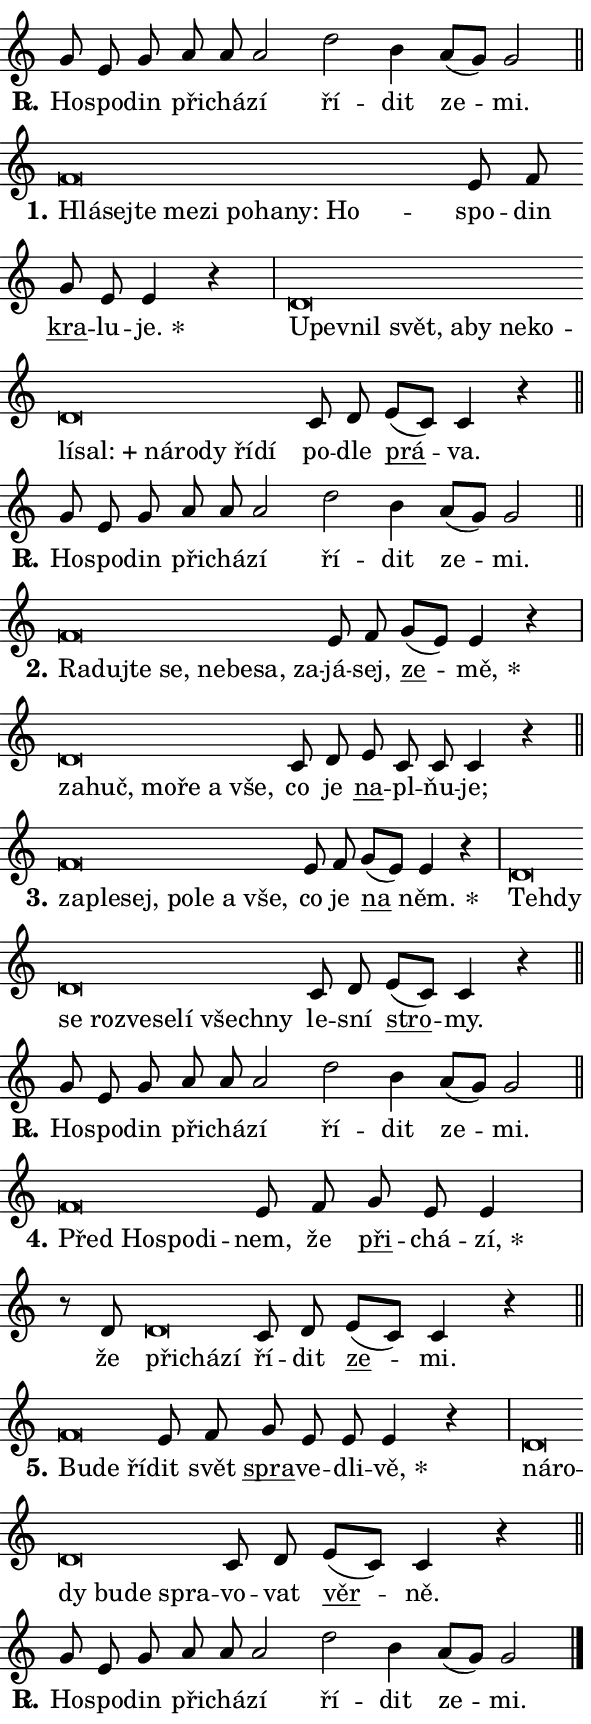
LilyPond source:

\version "2.24.0"
\header { tagline = "" }
\paper {
  indent = 0\cm
  top-margin = 0\cm
  right-margin = 0.13\cm % to fit lyric hyphens
  bottom-margin = 0\cm
  left-margin = 0\cm
  paper-width = 10\cm
  page-breaking = #ly:one-page-breaking
  system-system-spacing.basic-distance = #11
  score-system-spacing.basic-distance = #11
  ragged-last = ##f
}


%% Author: Thomas Morley
%% https://lists.gnu.org/archive/html/lilypond-user/2020-05/msg00002.html
#(define (line-position grob)
"Returns position of @var[grob} in current system:
   @code{'start}, if at first time-step
   @code{'end}, if at last time-step
   @code{'middle} otherwise
"
  (let* ((col (ly:item-get-column grob))
         (ln (ly:grob-object col 'left-neighbor))
         (rn (ly:grob-object col 'right-neighbor))
         (col-to-check-left (if (ly:grob? ln) ln col))
         (col-to-check-right (if (ly:grob? rn) rn col))
         (break-dir-left
           (and
             (ly:grob-property col-to-check-left 'non-musical #f)
             (ly:item-break-dir col-to-check-left)))
         (break-dir-right
           (and
             (ly:grob-property col-to-check-right 'non-musical #f)
             (ly:item-break-dir col-to-check-right))))
        (cond ((eqv? 1 break-dir-left) 'start)
              ((eqv? -1 break-dir-right) 'end)
              (else 'middle))))

#(define (tranparent-at-line-position vctor)
  (lambda (grob)
  "Relying on @code{line-position} select the relevant enry from @var{vctor}.
Used to determine transparency,"
    (case (line-position grob)
      ((end) (not (vector-ref vctor 0)))
      ((middle) (not (vector-ref vctor 1)))
      ((start) (not (vector-ref vctor 2))))))

noteHeadBreakVisibility =
#(define-music-function (break-visibility)(vector?)
"Makes @code{NoteHead}s transparent relying on @var{break-visibility}"
#{
  \override NoteHead.transparent =
    #(tranparent-at-line-position break-visibility)
#})

#(define delete-ledgers-for-transparent-note-heads
  (lambda (grob)
    "Reads whether a @code{NoteHead} is transparent.
If so this @code{NoteHead} is removed from @code{'note-heads} from
@var{grob}, which is supposed to be @code{LedgerLineSpanner}.
As a result ledgers are not printed for this @code{NoteHead}"
    (let* ((nhds-array (ly:grob-object grob 'note-heads))
           (nhds-list
             (if (ly:grob-array? nhds-array)
                 (ly:grob-array->list nhds-array)
                 '()))
           ;; Relies on the transparent-property being done before
           ;; Staff.LedgerLineSpanner.after-line-breaking is executed.
           ;; This is fragile ...
           (to-keep
             (remove
               (lambda (nhd)
                 (ly:grob-property nhd 'transparent #f))
               nhds-list)))
      ;; TODO find a better method to iterate over grob-arrays, similiar
      ;; to filter/remove etc for lists
      ;; For now rebuilt from scratch
      (set! (ly:grob-object grob 'note-heads)  '())
      (for-each
        (lambda (nhd)
          (ly:pointer-group-interface::add-grob grob 'note-heads nhd))
        to-keep))))

squashNotes = {
  \override NoteHead.X-extent = #'(-0.2 . 0.2)
  \override NoteHead.Y-extent = #'(-0.75 . 0)
  \override NoteHead.stencil =
    #(lambda (grob)
       (let ((pos (ly:grob-property grob 'staff-position)))
         (begin
           (if (< pos -7) (display "ERROR: Lower brevis then expected\n") (display ""))
           (if (<= pos -6) ly:text-interface::print ly:note-head::print))))
}
unSquashNotes = {
  \revert NoteHead.X-extent
  \revert NoteHead.Y-extent
  \revert NoteHead.stencil
}

hideNotes = \noteHeadBreakVisibility #begin-of-line-visible
unHideNotes = \noteHeadBreakVisibility #all-visible

% work-around for resetting accidentals
% https://lilypond.org/doc/v2.23/Documentation/notation/displaying-rhythms#unmetered-music
cadenzaMeasure = {
  \cadenzaOff
  \partial 1024 s1024
  \cadenzaOn
}

#(define-markup-command (accent layout props text) (markup?)
  "Underline accented syllable"
  (interpret-markup layout props
    #{\markup \override #'(offset . 4.3) \underline { #text }#}))

responsum = \markup \concat {
  "R" \hspace #-1.05 \path #0.1 #'((moveto 0 0.07) (lineto 0.9 0.8)) \hspace #0.05 "."
}

spaceSize = #0.6828661417322834 % exact space size for TeX Gyre Schola

\layout {
  \context {
    \Staff
    \remove "Time_signature_engraver"
    \override LedgerLineSpanner.after-line-breaking = #delete-ledgers-for-transparent-note-heads
  }
  \context {
    \Lyrics {
      \override LyricSpace.minimum-distance = \spaceSize
      \override LyricText.font-name = #"TeX Gyre Schola"
      \override LyricText.font-size = 1
      \override StanzaNumber.font-name = #"TeX Gyre Schola Bold"
      \override StanzaNumber.font-size = 1
    }
  }
  \context {
    \Score 
    \override NoteHead.text =
      #(lambda (grob) 
        (let ((pos (ly:grob-property grob 'staff-position)))
          #{\markup {
            \combine
              \halign #-0.55 \raise #(if (= pos -6) 0 0.5) \override #'(thickness . 2) \draw-line #'(3.2 . 0)
              \musicglyph "noteheads.sM1"
          }#}))
  }
}

% magnetic-lyrics.ily
%
%   written by
%     Jean Abou Samra <jean@abou-samra.fr>
%     Werner Lemberg <wl@gnu.org>
%
%   adapted by
%     Jiri Hon <jiri.hon@gmail.com>
%
% Version 2022-Apr-15

% https://www.mail-archive.com/lilypond-user@gnu.org/msg149350.html

#(define (Left_hyphen_pointer_engraver context)
   "Collect syllable-hyphen-syllable occurrences in lyrics and store
them in properties.  This engraver only looks to the left.  For
example, if the lyrics input is @code{foo -- bar}, it does the
following.

@itemize @bullet
@item
Set the @code{text} property of the @code{LyricHyphen} grob between
@q{foo} and @q{bar} to @code{foo}.

@item
Set the @code{left-hyphen} property of the @code{LyricText} grob with
text @q{foo} to the @code{LyricHyphen} grob between @q{foo} and
@q{bar}.
@end itemize

Use this auxiliary engraver in combination with the
@code{lyric-@/text::@/apply-@/magnetic-@/offset!} hook."
   (let ((hyphen #f)
         (text #f))
     (make-engraver
      (acknowledgers
       ((lyric-syllable-interface engraver grob source-engraver)
        (set! text grob)))
      (end-acknowledgers
       ((lyric-hyphen-interface engraver grob source-engraver)
        ;(when (not (grob::has-interface grob 'lyric-space-interface))
          (set! hyphen grob)));)
      ((stop-translation-timestep engraver)
       (when (and text hyphen)
         (ly:grob-set-object! text 'left-hyphen hyphen))
       (set! text #f)
       (set! hyphen #f)))))

#(define (lyric-text::apply-magnetic-offset! grob)
   "If the space between two syllables is less than the value in
property @code{LyricText@/.details@/.squash-threshold}, move the right
syllable to the left so that it gets concatenated with the left
syllable.

Use this function as a hook for
@code{LyricText@/.after-@/line-@/breaking} if the
@code{Left_@/hyphen_@/pointer_@/engraver} is active."
   (let ((hyphen (ly:grob-object grob 'left-hyphen #f)))
     (when hyphen
       (let ((left-text (ly:spanner-bound hyphen LEFT)))
         (when (grob::has-interface left-text 'lyric-syllable-interface)
           (let* ((common (ly:grob-common-refpoint grob left-text X))
                  (this-x-ext (ly:grob-extent grob common X))
                  (left-x-ext
                   (begin
                     ;; Trigger magnetism for left-text.
                     (ly:grob-property left-text 'after-line-breaking)
                     (ly:grob-extent left-text common X)))
                  ;; `delta` is the gap width between two syllables.
                  (delta (- (interval-start this-x-ext)
                            (interval-end left-x-ext)))
                  (details (ly:grob-property grob 'details))
                  (threshold (assoc-get 'squash-threshold details 0.2)))
             (when (< delta threshold)
               (let* (;; We have to manipulate the input text so that
                      ;; ligatures crossing syllable boundaries are not
                      ;; disabled.  For languages based on the Latin
                      ;; script this is essentially a beautification.
                      ;; However, for non-Western scripts it can be a
                      ;; necessity.
                      (lt (ly:grob-property left-text 'text))
                      (rt (ly:grob-property grob 'text))
                      (is-space (grob::has-interface hyphen 'lyric-space-interface))
                      (space (if is-space " " ""))
                      (extra-delta (if is-space spaceSize 0))
                      ;; Append new syllable.
                      (ltrt-space (if (and (string? lt) (string? rt))
                                (string-append lt space rt)
                                (make-concat-markup (list lt space rt))))
                      ;; Right-align `ltrt` to the right side.
                      (ltrt-space-markup (grob-interpret-markup
                               grob
                               (make-translate-markup
                                (cons (interval-length this-x-ext) 0)
                                (make-right-align-markup ltrt-space)))))
                 (begin
                   ;; Don't print `left-text`.
                   (ly:grob-set-property! left-text 'stencil #f)
                   ;; Set text and stencil (which holds all collected
                   ;; syllables so far) and shift it to the left.
                   (ly:grob-set-property! grob 'text ltrt-space)
                   (ly:grob-set-property! grob 'stencil ltrt-space-markup)
                   (ly:grob-translate-axis! grob (- (- delta extra-delta)) X))))))))))


#(define (lyric-hyphen::displace-bounds-first grob)
   ;; Make very sure this callback isn't triggered too early.
   (let ((left (ly:spanner-bound grob LEFT))
         (right (ly:spanner-bound grob RIGHT)))
     (ly:grob-property left 'after-line-breaking)
     (ly:grob-property right 'after-line-breaking)
     (ly:lyric-hyphen::print grob)))

squashThreshold = #0.4

\layout {
  \context {
    \Lyrics
    \consists #Left_hyphen_pointer_engraver
    \override LyricText.after-line-breaking =
      #lyric-text::apply-magnetic-offset!
    \override LyricHyphen.stencil = #lyric-hyphen::displace-bounds-first
    \override LyricText.details.squash-threshold = \squashThreshold
    \override LyricHyphen.minimum-distance = 0
    \override LyricHyphen.minimum-length = \squashThreshold
  }
}

squashText = \override LyricText.details.squash-threshold = 9999
unSquashText = \override LyricText.details.squash-threshold = \squashThreshold

leftText = \override LyricText.self-alignment-X = #LEFT
unLeftText = \revert LyricText.self-alignment-X

starOffset = #(lambda (grob) 
                (let ((x_offset (ly:self-alignment-interface::aligned-on-x-parent grob)))
                  (if (= x_offset 0) 0 (+ x_offset 1.2))))

star = #(define-music-function (syllable)(string?)
"Append star separator at the end of a syllable"
#{
  \once \override LyricText.X-offset = #starOffset
  \lyricmode { \markup {
    #syllable
    \override #'((font-name . "TeX Gyre Schola Bold")) \hspace #0.2 \lower #0.65 \larger "*"
  } }
#})

starAccent = #(define-music-function (syllable)(string?)
"Append star separator at the end of a syllable and make accent"
#{
  \once \override LyricText.X-offset = #starOffset
  \lyricmode { \markup {
    \accent #syllable
    \override #'((font-name . "TeX Gyre Schola Bold")) \hspace #0.2 \lower #0.65 \larger "*"
  } }
#})

breath = #(define-music-function (syllable)(string?)
"Append breathing indicator at the end of a syllable"
#{
  \lyricmode { \markup { #syllable "+" } }
#})

optionalBreath = #(define-music-function (syllable)(string?)
"Append optional breathing indicator at the end of a syllable"
#{
  \lyricmode { \markup { #syllable "(+)" } }
#})


\score {
    <<
        \new Voice = "melody" { \cadenzaOn \key c \major \relative { g'8 e g a a a2 \bar "" d b4 a8[( g)] g2 \cadenzaMeasure \bar "||" \break } }
        \new Lyrics \lyricsto "melody" { \lyricmode { \set stanza = \responsum
Ho -- spo -- din při -- chá -- zí ří -- dit ze -- mi. } }
    >>
    \layout {}
}

\score {
    <<
        \new Voice = "melody" { \cadenzaOn \key c \major \relative { \squashNotes f'\breve*1/16 \hideNotes \breve*1/16 \bar "" \breve*1/16 \bar "" \breve*1/16 \bar "" \breve*1/16 \bar "" \breve*1/16 \bar "" \breve*1/16 \bar "" \breve*1/16 \breve*1/16 \bar "" \unHideNotes \unSquashNotes e8 f \bar "" g e e4 r \cadenzaMeasure \bar "|" \squashNotes d\breve*1/16 \hideNotes \breve*1/16 \bar "" \breve*1/16 \bar "" \breve*1/16 \bar "" \breve*1/16 \bar "" \breve*1/16 \bar "" \breve*1/16 \bar "" \breve*1/16 \bar "" \breve*1/16 \bar "" \breve*1/16 \bar "" \breve*1/16 \bar "" \breve*1/16 \bar "" \breve*1/16 \bar "" \breve*1/16 \breve*1/16 \bar "" \unHideNotes \unSquashNotes c8 d \bar "" e[( c)] c4 r \cadenzaMeasure \bar "||" \break } }
        \new Lyrics \lyricsto "melody" { \lyricmode { \set stanza = "1."
\leftText Hlá -- \squashText sej -- te me -- zi po -- ha -- ny: Ho -- \unLeftText \unSquashText spo -- din \markup \accent kra -- lu -- \star je. \leftText U -- \squashText pev -- nil svět, a -- by ne -- ko -- lí -- \breath "sal:" ná -- ro -- dy ří -- dí \unLeftText \unSquashText po -- dle \markup \accent prá -- va. } }
    >>
    \layout {}
}

\score {
    <<
        \new Voice = "melody" { \cadenzaOn \key c \major \relative { g'8 e g a a a2 \bar "" d b4 a8[( g)] g2 \cadenzaMeasure \bar "||" \break } }
        \new Lyrics \lyricsto "melody" { \lyricmode { \set stanza = \responsum
Ho -- spo -- din při -- chá -- zí ří -- dit ze -- mi. } }
    >>
    \layout {}
}

\score {
    <<
        \new Voice = "melody" { \cadenzaOn \key c \major \relative { \squashNotes f'\breve*1/16 \hideNotes \breve*1/16 \bar "" \breve*1/16 \bar "" \breve*1/16 \bar "" \breve*1/16 \bar "" \breve*1/16 \bar "" \breve*1/16 \breve*1/16 \bar "" \unHideNotes \unSquashNotes e8 f \bar "" g[( e)] e4 r \cadenzaMeasure \bar "|" \squashNotes d\breve*1/16 \hideNotes \breve*1/16 \bar "" \breve*1/16 \bar "" \breve*1/16 \bar "" \breve*1/16 \breve*1/16 \bar "" \unHideNotes \unSquashNotes c8 d \bar "" e c c c4 r \cadenzaMeasure \bar "||" \break } }
        \new Lyrics \lyricsto "melody" { \lyricmode { \set stanza = "2."
\leftText Ra -- \squashText duj -- te se, ne -- be -- sa, za -- \unLeftText \unSquashText já -- sej, \markup \accent ze -- \star mě, \leftText za -- \squashText huč, mo -- ře a vše, \unLeftText \unSquashText co je \markup \accent na -- pl -- ňu -- je; } }
    >>
    \layout {}
}

\score {
    <<
        \new Voice = "melody" { \cadenzaOn \key c \major \relative { \squashNotes f'\breve*1/16 \hideNotes \breve*1/16 \bar "" \breve*1/16 \bar "" \breve*1/16 \bar "" \breve*1/16 \bar "" \breve*1/16 \breve*1/16 \bar "" \unHideNotes \unSquashNotes e8 f \bar "" g[( e)] e4 r \cadenzaMeasure \bar "|" \squashNotes d\breve*1/16 \hideNotes \breve*1/16 \bar "" \breve*1/16 \bar "" \breve*1/16 \bar "" \breve*1/16 \bar "" \breve*1/16 \bar "" \breve*1/16 \bar "" \breve*1/16 \breve*1/16 \bar "" \unHideNotes \unSquashNotes c8 d \bar "" e[( c)] c4 r \cadenzaMeasure \bar "||" \break } }
        \new Lyrics \lyricsto "melody" { \lyricmode { \set stanza = "3."
\leftText za -- \squashText ple -- sej, po -- le a vše, \unLeftText \unSquashText co je \markup \accent na \star něm. \leftText Teh -- \squashText dy se roz -- ve -- se -- lí všech -- ny \unLeftText \unSquashText le -- sní \markup \accent stro -- my. } }
    >>
    \layout {}
}

\score {
    <<
        \new Voice = "melody" { \cadenzaOn \key c \major \relative { g'8 e g a a a2 \bar "" d b4 a8[( g)] g2 \cadenzaMeasure \bar "||" \break } }
        \new Lyrics \lyricsto "melody" { \lyricmode { \set stanza = \responsum
Ho -- spo -- din při -- chá -- zí ří -- dit ze -- mi. } }
    >>
    \layout {}
}

\score {
    <<
        \new Voice = "melody" { \cadenzaOn \key c \major \relative { \squashNotes f'\breve*1/16 \hideNotes \breve*1/16 \bar "" \breve*1/16 \breve*1/16 \bar "" \unHideNotes \unSquashNotes e8 f \bar "" g e e4 \cadenzaMeasure \bar "|" r8 d \squashNotes d\breve*1/16 \hideNotes \breve*1/16 \breve*1/16 \bar "" \unHideNotes \unSquashNotes c8 d \bar "" e[( c)] c4 r \cadenzaMeasure \bar "||" \break } }
        \new Lyrics \lyricsto "melody" { \lyricmode { \set stanza = "4."
\leftText Před \squashText Ho -- spo -- di -- \unLeftText \unSquashText nem, že \markup \accent při -- chá -- \star zí, že \leftText při -- \squashText chá -- zí \unLeftText \unSquashText ří -- dit \markup \accent ze -- mi. } }
    >>
    \layout {}
}

\score {
    <<
        \new Voice = "melody" { \cadenzaOn \key c \major \relative { \squashNotes f'\breve*1/16 \hideNotes \breve*1/16 \breve*1/16 \bar "" \unHideNotes \unSquashNotes e8 f \bar "" g e e e4 r \cadenzaMeasure \bar "|" \squashNotes d\breve*1/16 \hideNotes \breve*1/16 \bar "" \breve*1/16 \bar "" \breve*1/16 \bar "" \breve*1/16 \breve*1/16 \bar "" \unHideNotes \unSquashNotes c8 d \bar "" e[( c)] c4 r \cadenzaMeasure \bar "||" \break } }
        \new Lyrics \lyricsto "melody" { \lyricmode { \set stanza = "5."
\leftText Bu -- \squashText de ří -- \unLeftText \unSquashText dit svět \markup \accent spra -- ve -- dli -- \star vě, \leftText ná -- \squashText ro -- dy bu -- de spra -- \unLeftText \unSquashText vo -- vat \markup \accent věr -- ně. } }
    >>
    \layout {}
}

\score {
    <<
        \new Voice = "melody" { \cadenzaOn \key c \major \relative { g'8 e g a a a2 \bar "" d b4 a8[( g)] g2 \cadenzaMeasure \bar "||" \break } \bar "|." }
        \new Lyrics \lyricsto "melody" { \lyricmode { \set stanza = \responsum
Ho -- spo -- din při -- chá -- zí ří -- dit ze -- mi. } }
    >>
    \layout {}
}
